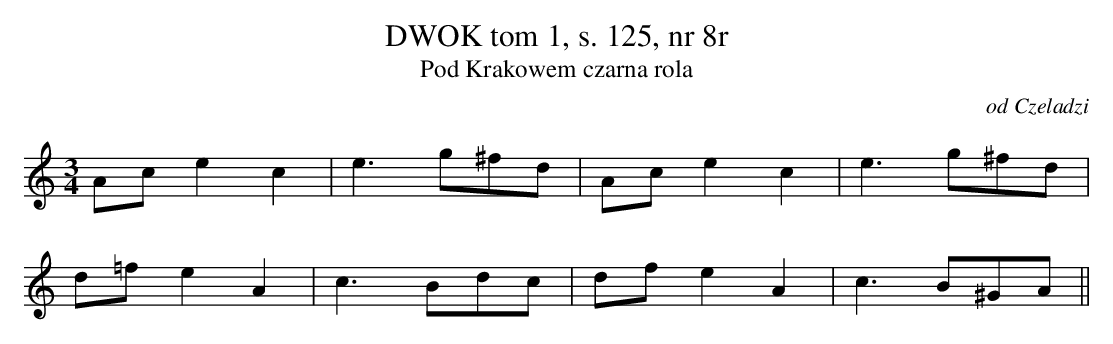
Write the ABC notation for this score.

X:1
T:DWOK tom 1, s. 125, nr 8r
T:Pod Krakowem czarna rola
O:od Czeladzi
M:3/4
L:1/8
K:C
Ace2c2 | e3g^fd |Ace2c2 | e3g^fd |
d=fe2A2 | c3Bdc |dfe2A2 | c3B^GA||
